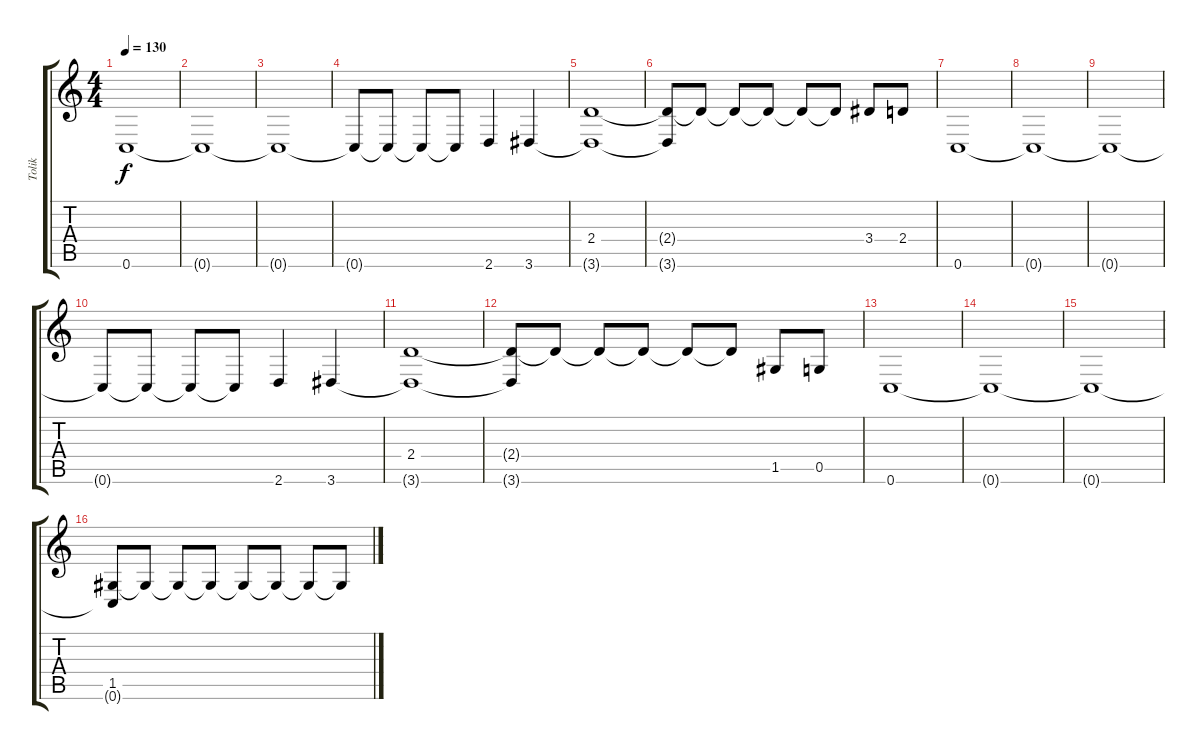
\track ("Tolik" "Tolik") {instrument distortionguitar}
\staff {score tabs}
\tuning (D4 A3 F3 C3 G2 C2) {hide}
\ts (4 4)
\tempo 130
\clef g2
\ks c
0.6.1{dy f} |
0.6{t}.1 |
0.6{t}.1 |
0.6{t}.8 0.6{t}.8 0.6{t}.8 0.6{t}.8 2.6.4 3.6.4 |
(2.4 3.6{t}).1 |
(2.4{t} 3.6{t}).8 2.4{t}.8 2.4{t}.8 2.4{t}.8 2.4{t}.8 2.4{t}.8 3.4.8 2.4.8 |
0.6.1 |
0.6{t}.1 |
0.6{t}.1 |
0.6{t}.8 0.6{t}.8 0.6{t}.8 0.6{t}.8 2.6.4 3.6.4 |
(2.4 3.6{t}).1 |
(2.4{t} 3.6{t}).8 2.4{t}.8 2.4{t}.8 2.4{t}.8 2.4{t}.8 2.4{t}.8 1.5.8 0.5.8 |
0.6.1 |
0.6{t}.1 |
0.6{t}.1 |
(1.5 0.6{t}).8 1.5{t}.8 1.5{t}.8 1.5{t}.8 1.5{t}.8 1.5{t}.8 1.5{t}.8 1.5{t}.8
